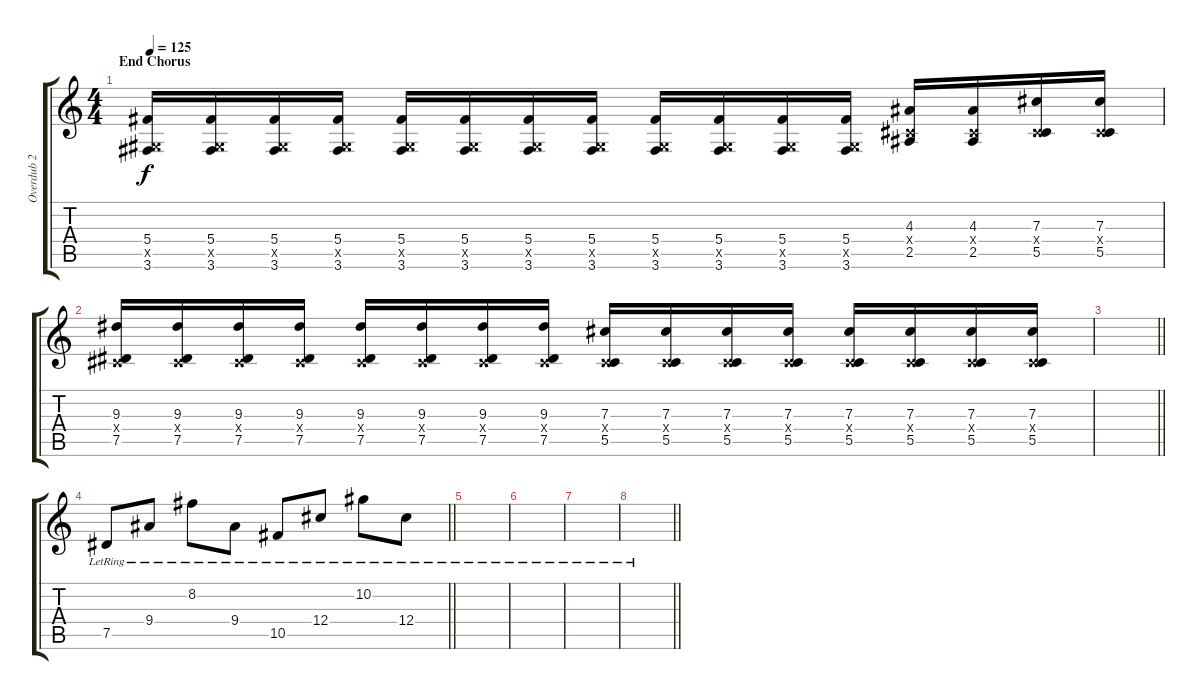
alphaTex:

\track ("Overdub 2" "Overdub 2") {instrument overdrivenguitar}
\staff {score tabs}
\tuning (Eb4 Bb3 Gb3 Db3 Ab2 Eb2) {hide}
\ts (4 4)
\section ("" "End Chorus")
\tempo 125
\clef g2
\ks c
(5.4 0.5{x} 3.6).16{dy f} (5.4 0.5{x} 3.6).16 (5.4 0.5{x} 3.6).16 (5.4 0.5{x} 3.6).16 (5.4 0.5{x} 3.6).16 (5.4 0.5{x} 3.6).16 (5.4 0.5{x} 3.6).16 (5.4 0.5{x} 3.6).16 (5.4 0.5{x} 3.6).16 (5.4 0.5{x} 3.6).16 (5.4 0.5{x} 3.6).16 (5.4 0.5{x} 3.6).16 (4.3 0.4{x} 2.5).16 (4.3 0.4{x} 2.5).16 (7.3 0.4{x} 5.5).16 (7.3 0.4{x} 5.5).16 |
(9.3 0.4{x} 7.5).16 (9.3 0.4{x} 7.5).16 (9.3 0.4{x} 7.5).16 (9.3 0.4{x} 7.5).16 (9.3 0.4{x} 7.5).16 (9.3 0.4{x} 7.5).16 (9.3 0.4{x} 7.5).16 (9.3 0.4{x} 7.5).16 (7.3 0.4{x} 5.5).16 (7.3 0.4{x} 5.5).16 (7.3 0.4{x} 5.5).16 (7.3 0.4{x} 5.5).16 (7.3 0.4{x} 5.5).16 (7.3 0.4{x} 5.5).16 (7.3 0.4{x} 5.5).16 (7.3 0.4{x} 5.5).16 |
\barLineRight lightlight
|
\barLineRight lightlight
7.5{lr}.8 9.4{lr}.8 8.2{lr}.8 9.4{lr}.8 10.5{lr}.8 12.4{lr}.8 10.2{lr}.8 12.4{lr}.8 |
|
|
|
\barLineRight lightlight
